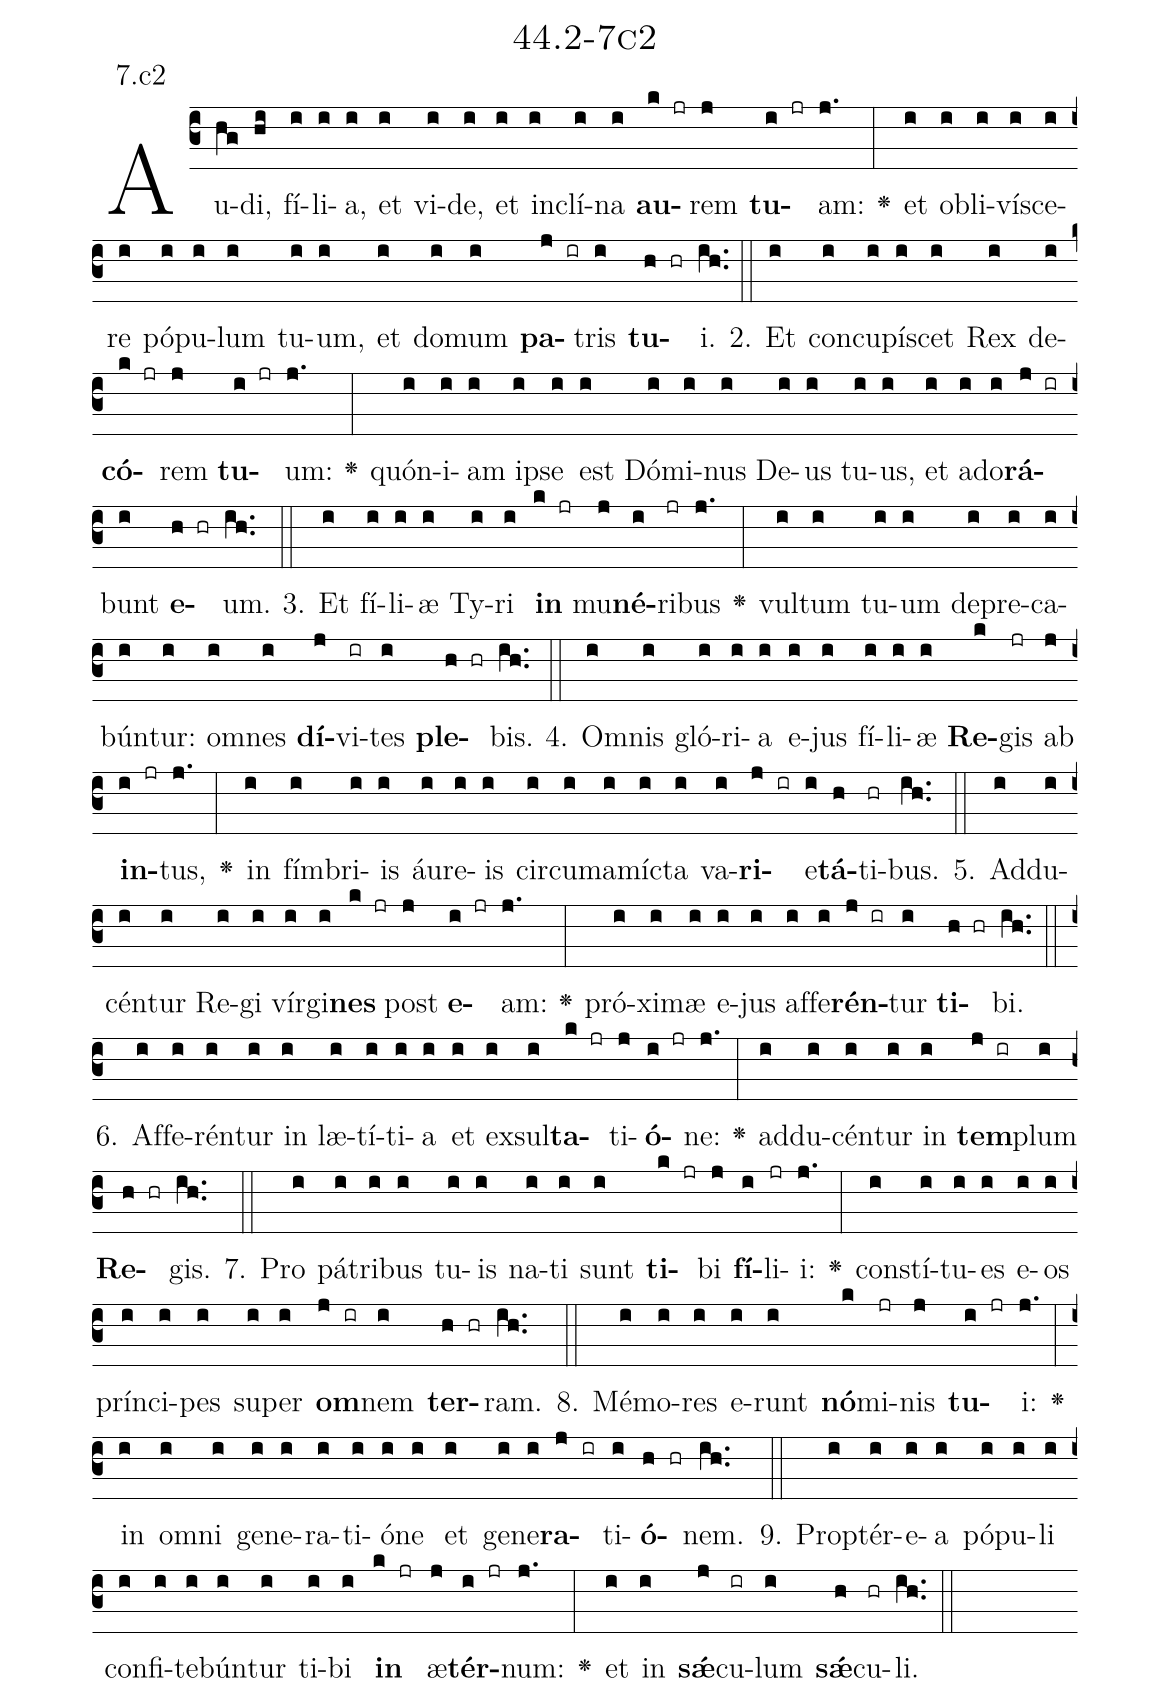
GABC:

name: 44.2-7c2;
annotation: 7.c2;
%%
(c3)Au(hg)di,(hi) fí(i)li(i)a,(i) et(i) vi(i)de,(i) et(i) in(i)clí(i)na(i) <b>au</b>(k jr)rem(j) <b>tu</b>(i jr)am:(j.) <v>\greheightstar</v>(:) et(i) ob(i)li(i)ví(i)sce(i)re(i) pó(i)pu(i)lum(i) tu(i)um,(i) et(i) do(i)mum(i) <b>pa</b>(j ir)tris(i) <b>tu</b>(h hr)i.(ih..) (::)
2. Et(i) con(i)cu(i)pí(i)scet(i) Rex(i) de(i)<b>có</b>(k jr)rem(j) <b>tu</b>(i jr)um:(j.) <v>\greheightstar</v>(:) quón(i)i(i)am(i) ip(i)se(i) est(i) Dó(i)mi(i)nus(i) De(i)us(i) tu(i)us,(i) et(i) ad(i)o(i)<b>rá</b>(j ir)bunt(i) <b>e</b>(h hr)um.(ih..) (::)
3. Et(i) fí(i)li(i)æ(i) Ty(i)ri(i) <b>in</b>(k jr) mu(j)<b>né</b>(i)ri(jr)bus(j.) <v>\greheightstar</v>(:) vul(i)tum(i) tu(i)um(i) de(i)pre(i)ca(i)bún(i)tur:(i) om(i)nes(i) <b>dí</b>(j)vi(ir)tes(i) <b>ple</b>(h hr)bis.(ih..) (::)
4. Om(i)nis(i) gló(i)ri(i)a(i) e(i)jus(i) fí(i)li(i)æ(i) <b>Re</b>(k)gis(jr) ab(j) <b>in</b>(i jr)tus,(j.) <v>\greheightstar</v>(:) in(i) fím(i)bri(i)is(i) áu(i)re(i)is(i) cir(i)cum(i)a(i)míc(i)ta(i) va(i)<b>ri</b>(j ir)e(i)<b>tá</b>(h)ti(hr)bus.(ih..) (::)
5. Ad(i)du(i)cén(i)tur(i) Re(i)gi(i) vír(i)gi(i)<b>nes</b>(k jr) post(j) <b>e</b>(i jr)am:(j.) <v>\greheightstar</v>(:) pró(i)xi(i)mæ(i) e(i)jus(i) af(i)fe(i)<b>rén</b>(j ir)tur(i) <b>ti</b>(h hr)bi.(ih..) (::)
6. Af(i)fe(i)rén(i)tur(i) in(i) læ(i)tí(i)ti(i)a(i) et(i) ex(i)sul(i)<b>ta</b>(k jr)ti(j)<b>ó</b>(i jr)ne:(j.) <v>\greheightstar</v>(:) ad(i)du(i)cén(i)tur(i) in(i) <b>tem</b>(j ir)plum(i) <b>Re</b>(h hr)gis.(ih..) (::)
7. Pro(i) pá(i)tri(i)bus(i) tu(i)is(i) na(i)ti(i) sunt(i) <b>ti</b>(k jr)bi(j) <b>fí</b>(i)li(jr)i:(j.) <v>\greheightstar</v>(:) con(i)stí(i)tu(i)es(i) e(i)os(i) prín(i)ci(i)pes(i) su(i)per(i) <b>om</b>(j ir)nem(i) <b>ter</b>(h hr)ram.(ih..) (::)
8. Mé(i)mo(i)res(i) e(i)runt(i) <b>nó</b>(k)mi(jr)nis(j) <b>tu</b>(i jr)i:(j.) <v>\greheightstar</v>(:) in(i) om(i)ni(i) ge(i)ne(i)ra(i)ti(i)ó(i)ne(i) et(i) ge(i)ne(i)<b>ra</b>(j ir)ti(i)<b>ó</b>(h hr)nem.(ih..) (::)
9. Prop(i)tér(i)e(i)a(i) pó(i)pu(i)li(i) con(i)fi(i)te(i)bún(i)tur(i) ti(i)bi(i) <b>in</b>(k jr) æ(j)<b>tér</b>(i jr)num:(j.) <v>\greheightstar</v>(:) et(i) in(i) <b>sǽ</b>(j)cu(ir)lum(i) <b>sǽ</b>(h)cu(hr)li.(ih..) (::)
